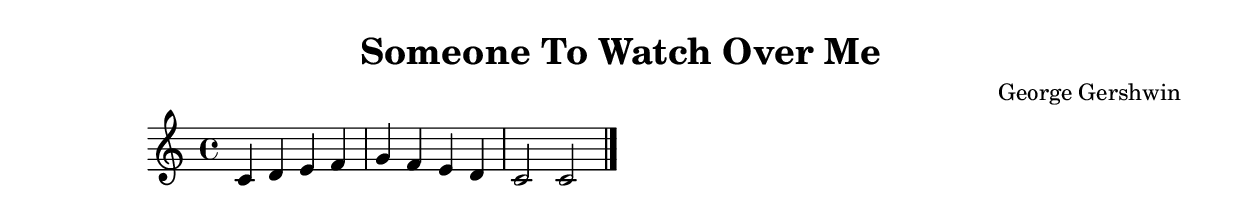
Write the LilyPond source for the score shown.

\version "2.24.4"

\header {
  title = "Someone To Watch Over Me"
  composer = "George Gershwin"
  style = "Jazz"
}

\score {
  \new Staff {
    \clef treble
    \time 4/4
    \key c \major
    
    % Simple chord progression placeholder
    c'4 d' e' f' |
    g' f' e' d' |
    c'2 c'2 |
    \bar "|."
  }
  \layout {}
  \midi {
    \tempo 4 = 120
  }
}